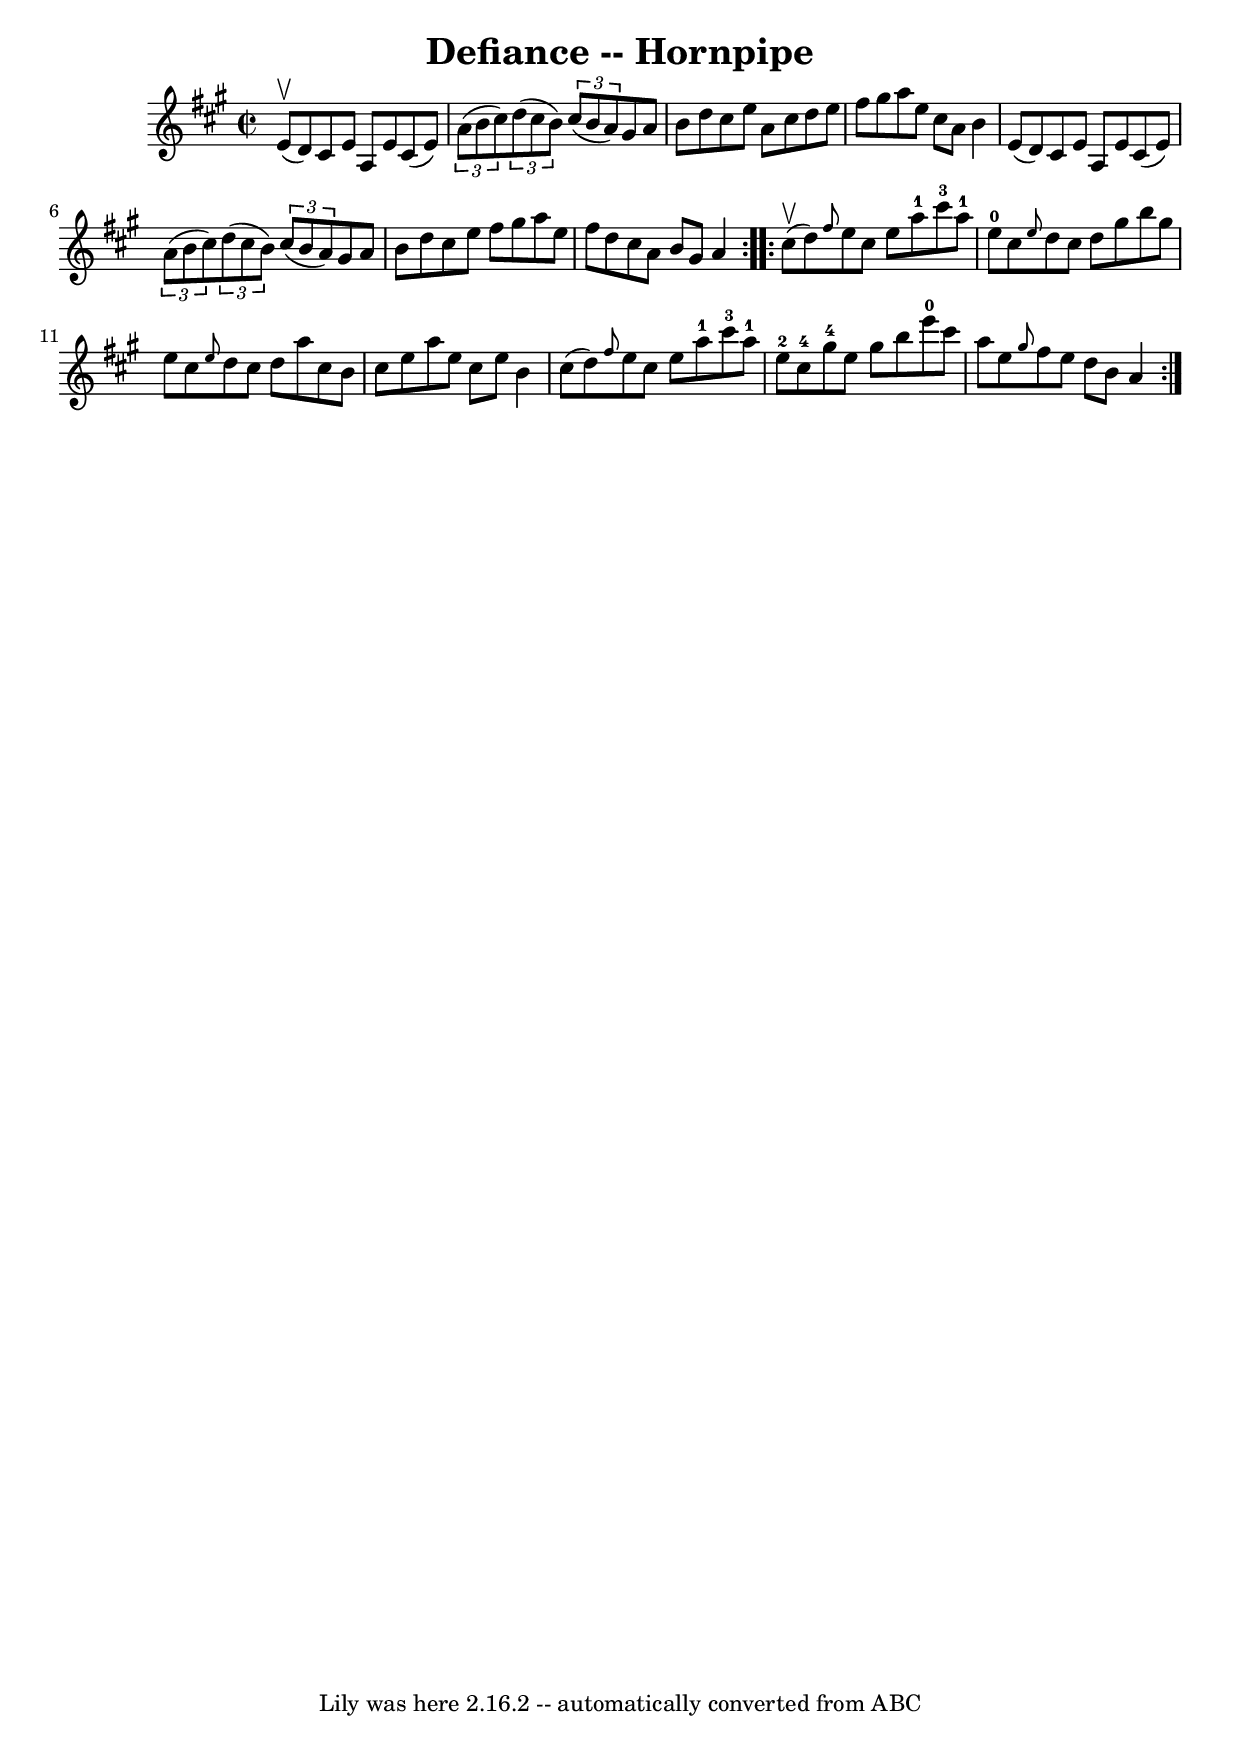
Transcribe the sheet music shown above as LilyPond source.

\version "2.16.2"
\include "Mammoth.ily"
\header {
  %% book = "Cole's 1000 Fiddle Tunes"
  crossRefNumber = "1"
  footnotes = ""
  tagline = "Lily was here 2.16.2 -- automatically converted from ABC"
  title = "Defiance -- Hornpipe"

}
voicedefault =  {



  \repeat volta 2 {

    \override Staff.TimeSignature #'style = #'C
    \time 2/2 
    \key a \major
    e'8 (^\upbow d'8) |
    cis'8 e'8    
    a8 e'8 cis'8 (e'8)   \times 2/3 { a'8 (b'8 cis''8) 
				    } 
    |
    \times 2/3 { d''8 (cis''8 b'8) 
	       }   \times 2/3 { cis''8 
				(b'8 a'8) 
			      } gis'8 a'8 b'8 d''8  |
    cis''8 e''8 
    a'8 cis''8 d''8 e''8 fis''8 gis''8  |
    a''8 e''8   
    cis''8 a'8 b'4 e'8 (d'8) |
    cis'8 e'8 a8 e'8 
    cis'8 (e'8)   \times 2/3 { a'8 (b'8 cis''8) 
			     } |
    
    \times 2/3 { d''8 (cis''8 b'8) 
	       }   \times 2/3 { cis''8 (b'8    
				a'8) 
			      } gis'8 a'8 b'8 d''8  |
    cis''8 e''8 fis''8  
    gis''8 a''8 e''8 fis''8 d''8  |
    cis''8 a'8 b'8    
    gis'8 a'4  
  }     
  \repeat volta 2 {
    cis''8 (^\upbow d''8) |
    
    \grace { fis''8  
	   } e''8 cis''8 e''8 a''8-1 cis'''8-3   
    a''8-1 e''8-0 cis''8  |
    \grace { e''8  
	   } d''8 cis''8   
    d''8 gis''8 b''8 gis''8 e''8 cis''8  |
    \grace {    
      e''8  
    } d''8 cis''8 d''8 a''8 cis''8 b'8 cis''8 e''8  
    |
    a''8 e''8 cis''8 e''8 b'4 cis''8 (d''8) 
    |
    \grace { fis''8  
	   } e''8 cis''8 e''8 a''8-1     
    cis'''8-3 a''8-1 e''8-2 cis''8-4 |
    gis''8-4   
    e''8 gis''8 b''8 e'''8-0 cis'''8 a''8 e''8  |
    
    \grace { gis''8  
	   } fis''8 e''8 d''8 b'8 a'4  
  }   

}

\score{
  <<

    \context Staff="default"
    {
      \voicedefault 
      
    }

  >>
  \layout {
    
  }
  \midi {
  }

}
